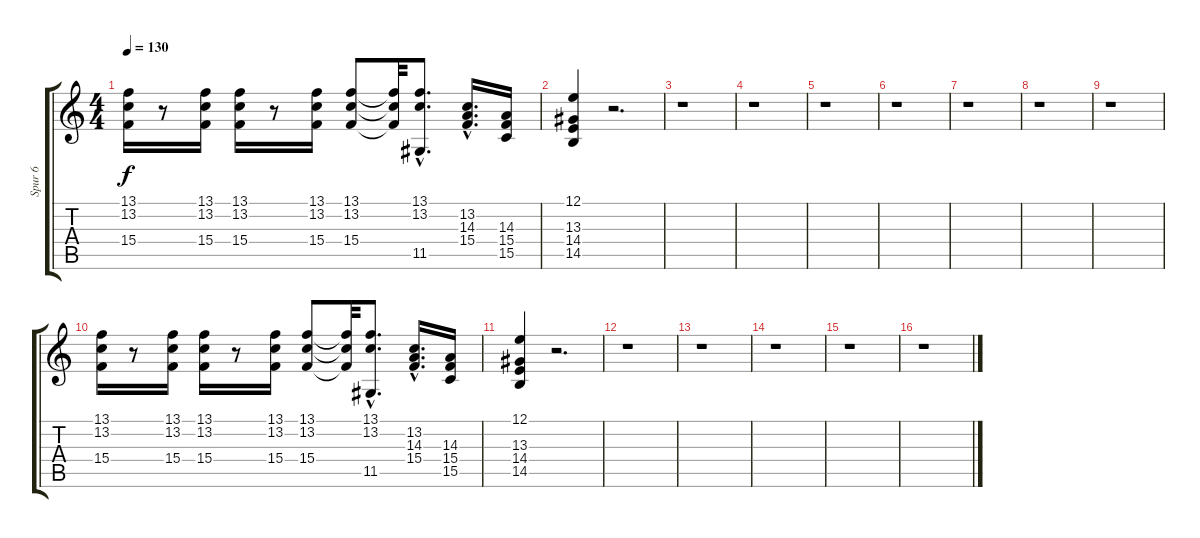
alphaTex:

\track ("Spur 6" "Spur 6") {instrument tenorsax}
\staff {score tabs}
\tuning (E4 B3 G3 D3 A2 E2) {hide}
\ts (4 4)
\tempo 130
\clef g2
\ks c
(13.1 13.2 15.4).16{dy f} r.8 (13.1 13.2 15.4).16 (13.1 13.2 15.4).16 r.8 (13.1 13.2 15.4).16 (13.1 13.2 15.4).8 (13.1{t} 13.2{t} 15.4{t}).32 (13.1{hac} 13.2 11.5).8{d} (13.2 14.3{hac} 15.4{hac}).16{d} (14.3 15.4 15.5).16 |
(12.1 13.3 14.4 14.5).4 r.2{d} |
r.1 |
r.1 |
r.1 |
r.1 |
r.1 |
r.1 |
r.1 |
(13.1 13.2 15.4).16 r.8 (13.1 13.2 15.4).16 (13.1 13.2 15.4).16 r.8 (13.1 13.2 15.4).16 (13.1 13.2 15.4).8 (13.1{t} 13.2{t} 15.4{t}).32 (13.1{hac} 13.2 11.5).8{d} (13.2 14.3{hac} 15.4{hac}).16{d} (14.3 15.4 15.5).16 |
(12.1 13.3 14.4 14.5).4 r.2{d} |
r.1 |
r.1 |
r.1 |
r.1 |
r.1
